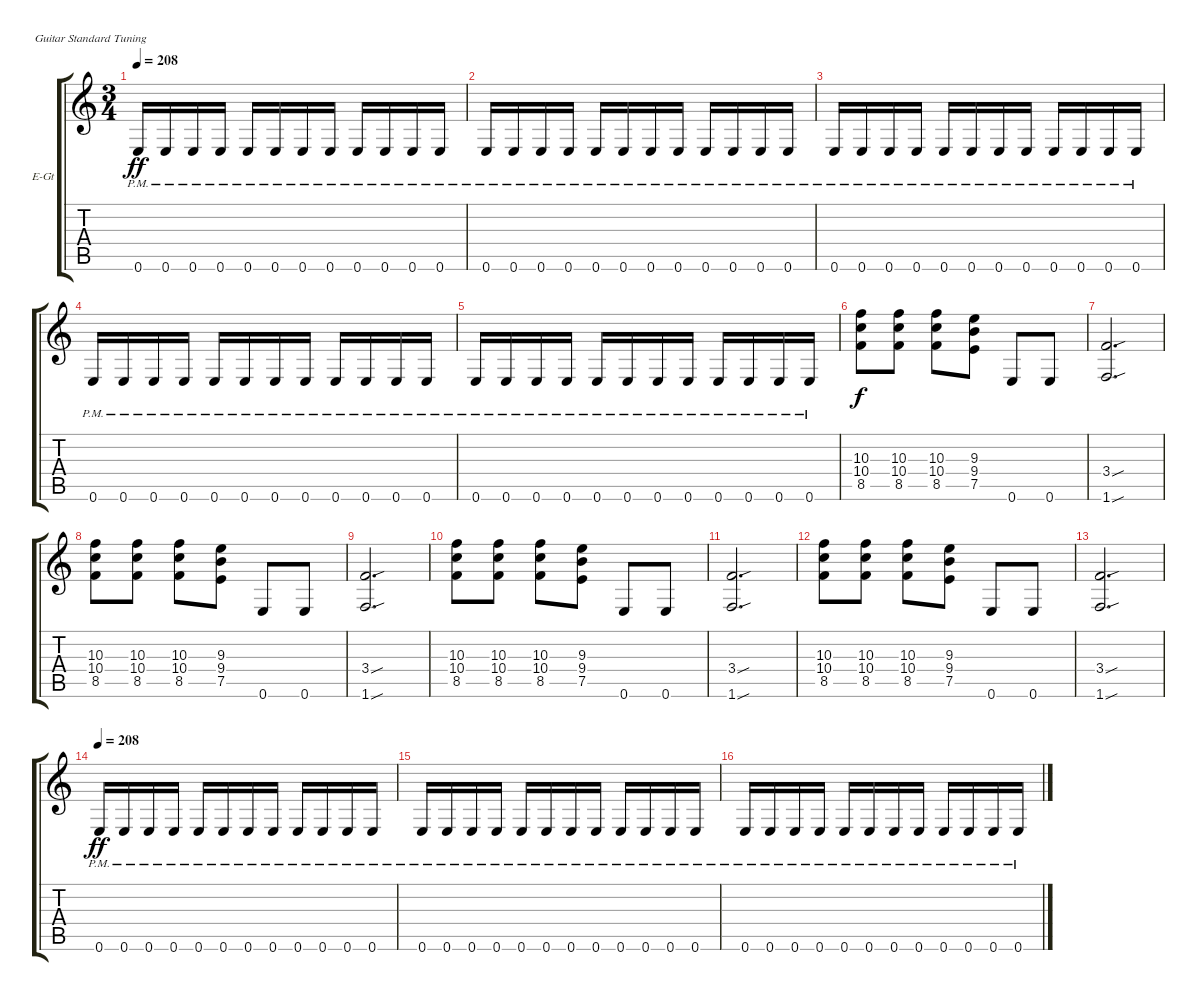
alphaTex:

\bracketExtendMode groupsimilarinstruments
\firstSystemTrackNameOrientation horizontal
\otherSystemsTrackNameOrientation horizontal
\track ("Guitar 1" "E-Gt") {instrument distortionguitar}
\staff {score tabs}
\tuning (E4 B3 G3 D3 A2 E2)
\ts (3 4)
\tempo 208
\clef g2
\ks c
0.6{pm}.16{dy ff} 0.6{pm}.16 0.6{pm}.16 0.6{pm}.16 0.6{pm}.16 0.6{pm}.16 0.6{pm}.16 0.6{pm}.16 0.6{pm}.16 0.6{pm}.16 0.6{pm}.16 0.6{pm}.16 |
0.6{pm}.16 0.6{pm}.16 0.6{pm}.16 0.6{pm}.16 0.6{pm}.16 0.6{pm}.16 0.6{pm}.16 0.6{pm}.16 0.6{pm}.16 0.6{pm}.16 0.6{pm}.16 0.6{pm}.16 |
0.6{pm}.16 0.6{pm}.16 0.6{pm}.16 0.6{pm}.16 0.6{pm}.16 0.6{pm}.16 0.6{pm}.16 0.6{pm}.16 0.6{pm}.16 0.6{pm}.16 0.6{pm}.16 0.6{pm}.16 |
0.6{pm}.16 0.6{pm}.16 0.6{pm}.16 0.6{pm}.16 0.6{pm}.16 0.6{pm}.16 0.6{pm}.16 0.6{pm}.16 0.6{pm}.16 0.6{pm}.16 0.6{pm}.16 0.6{pm}.16 |
0.6{pm}.16 0.6{pm}.16 0.6{pm}.16 0.6{pm}.16 0.6{pm}.16 0.6{pm}.16 0.6{pm}.16 0.6{pm}.16 0.6{pm}.16 0.6{pm}.16 0.6{pm}.16 0.6{pm}.16 |
(10.3 10.4 8.5).8{dy f} (10.3 10.4 8.5).8 (10.3 10.4 8.5).8 (9.3 9.4 7.5).8 0.6.8 0.6.8 |
(3.4{sou} 1.6{sou}).2{d} |
(10.3 10.4 8.5).8 (10.3 10.4 8.5).8 (10.3 10.4 8.5).8 (9.3 9.4 7.5).8 0.6.8 0.6.8 |
(3.4{sou} 1.6{sou}).2{d} |
(10.3 10.4 8.5).8 (10.3 10.4 8.5).8 (10.3 10.4 8.5).8 (9.3 9.4 7.5).8 0.6.8 0.6.8 |
(3.4{sou} 1.6{sou}).2{d} |
(10.3 10.4 8.5).8 (10.3 10.4 8.5).8 (10.3 10.4 8.5).8 (9.3 9.4 7.5).8 0.6.8 0.6.8 |
(3.4{sou} 1.6{sou}).2{d} |
\tempo 208
0.6{pm}.16{dy ff} 0.6{pm}.16 0.6{pm}.16 0.6{pm}.16 0.6{pm}.16 0.6{pm}.16 0.6{pm}.16 0.6{pm}.16 0.6{pm}.16 0.6{pm}.16 0.6{pm}.16 0.6{pm}.16 |
0.6{pm}.16 0.6{pm}.16 0.6{pm}.16 0.6{pm}.16 0.6{pm}.16 0.6{pm}.16 0.6{pm}.16 0.6{pm}.16 0.6{pm}.16 0.6{pm}.16 0.6{pm}.16 0.6{pm}.16 |
0.6{pm}.16 0.6{pm}.16 0.6{pm}.16 0.6{pm}.16 0.6{pm}.16 0.6{pm}.16 0.6{pm}.16 0.6{pm}.16 0.6{pm}.16 0.6{pm}.16 0.6{pm}.16 0.6{pm}.16
